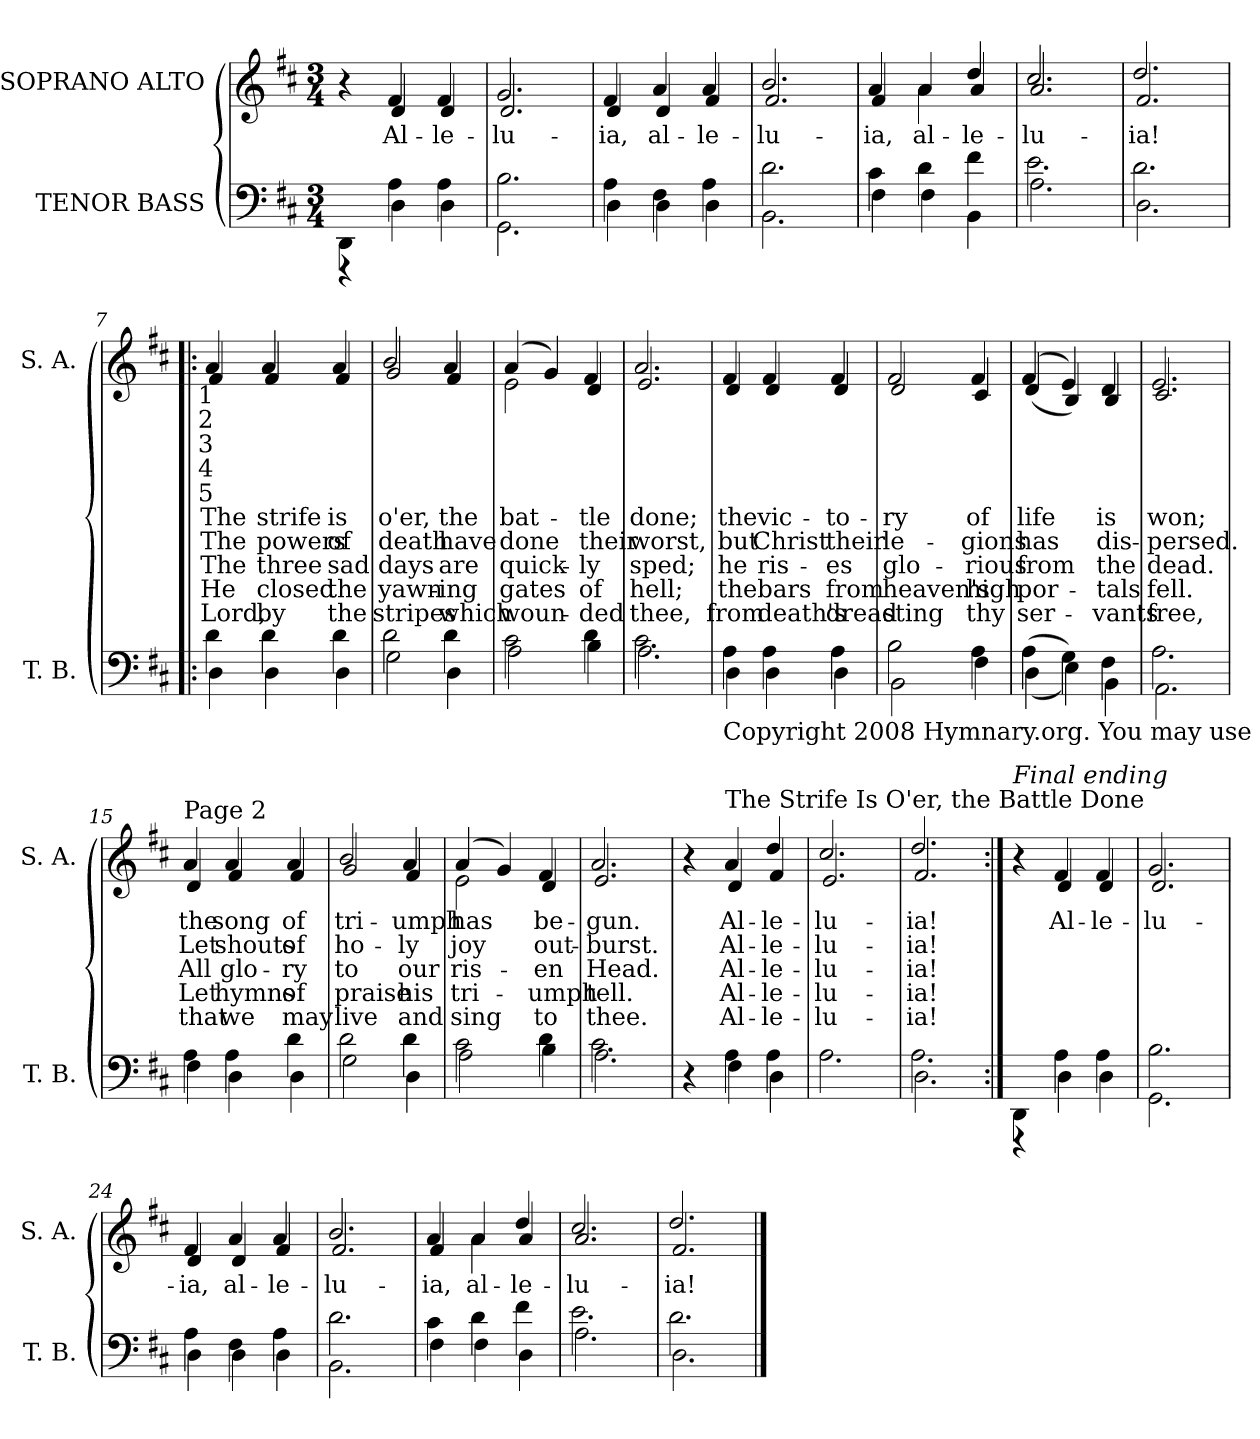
**kern	**kern	**text	**text	**text	**text	**text
*part2	*part1	*part1	*part1	*part1	*part1	*part1
*staff2	*staff1	*staff1	*staff1	*staff1	*staff1	*staff1
*I"TENOR BASS	*I"SOPRANO ALTO	*	*	*	*	*
*I'T. B.	*I'S. A.	*	*	*	*	*
!!LO:PB:g=z
*clefF4	*clefG2	*	*	*	*	*
*k[f#c#]	*k[f#c#]	*	*	*	*	*
*D:	*D:	*	*	*	*	*
*M3/4	*M3/4	*	*	*	*	*
=	=	=	=	=	=	=
*^	*^	*	*	*	*	*
*	*^	*	*	*	*	*	*	*
4DDi\	4r	4ryy	4r	4ryy	.	.	.	.	.
!	!	!	!	!	!LO:LY:b:color=#000000	!	!	!	!
2ryy	4Ai\	4Di\	4f#i/	4di/	Al-	.	.	.	.
!	!	!	!	!	!LO:LY:b:color=#000000	!	!	!	!
.	4Ai\	4Di\	4f#i/	4di/	-le-	.	.	.	.
=1	=1	=1	=1	=1	=1	=1	=1	=1	=1
!	!	!	!	!	!LO:LY:b:color=#000000	!	!	!	!
*	*v	*v	*	*	*	*	*	*	*
2.Bi\	2.GGi\	2.gi/	2.di/	-lu-	.	.	.	.
=2	=2	=2	=2	=2	=2	=2	=2	=2
!	!	!	!	!LO:LY:b:color=#000000	!	!	!	!
4Ai\	4Di\	4f#i/	4di/	-ia,	.	.	.	.
!	!	!	!	!LO:LY:b:color=#000000	!	!	!	!
4F#i\	4Di\	4ai/	4di/	al-	.	.	.	.
!	!	!	!	!LO:LY:b:color=#000000	!	!	!	!
4Ai\	4Di\	4ai/	4f#i/	-le-	.	.	.	.
=3	=3	=3	=3	=3	=3	=3	=3	=3
!	!	!	!	!LO:LY:b:color=#000000	!	!	!	!
2.di\	2.BBi\	2.bi/	2.f#i/	-lu-	.	.	.	.
=4	=4	=4	=4	=4	=4	=4	=4	=4
!	!	!	!	!LO:LY:b:color=#000000	!	!	!	!
4c#i\	4F#i\	4ai/	4f#i/	-ia,	.	.	.	.
!	!	!	!	!LO:LY:b:color=#000000	!	!	!	!
4di\	4F#i\	4ai/	4ai\	al-	.	.	.	.
!	!	!	!	!LO:LY:b:color=#000000	!	!	!	!
4f#i\	4BBi\	4ddi/	4ai/	-le-	.	.	.	.
=5	=5	=5	=5	=5	=5	=5	=5	=5
!	!	!	!	!LO:LY:b:color=#000000	!	!	!	!
2.ei\	2.Ai\	2.cc#i/	2.ai/	-lu-	.	.	.	.
=6	=6	=6	=6	=6	=6	=6	=6	=6
!	!	!	!	!LO:LY:b:color=#000000	!	!	!	!
2.di\	2.Di\	2.ddi/	2.f#i/	-ia!	.	.	.	.
!!LO:LB:g=z	!!
=7!|:	=7!|:	=7!|:	=7!|:	=7!|:	=7!|:	=7!|:	=7!|:	=7!|:
!	!	!LO:TX:b:cj:t=1	!	!	!	!	!	!
!	!	!LO:TX:b:cj:t=2	!	!	!	!	!	!
!	!	!LO:TX:b:cj:t=3	!	!	!	!	!	!
!	!	!LO:TX:b:cj:t=4	!	!	!	!	!	!
!	!	!LO:TX:b:cj:t=5	!	!	!	!	!	!
!	!	!	!	!LO:LY:b:color=#000000	!LO:LY:b:color=#000000	!LO:LY:b:color=#000000	!LO:LY:b:color=#000000	!LO:LY:b:color=#000000
4di\	4Di\	4ai/	4f#i/	The	The	The	He	Lord,
!	!	!	!	!LO:LY:b:color=#000000	!LO:LY:b:color=#000000	!LO:LY:b:color=#000000	!LO:LY:b:color=#000000	!LO:LY:b:color=#000000
4di\	4Di\	4ai/	4f#i/	strife	powers	three	closed	by
!	!	!	!	!LO:LY:b:color=#000000	!LO:LY:b:color=#000000	!LO:LY:b:color=#000000	!LO:LY:b:color=#000000	!LO:LY:b:color=#000000
4di\	4Di\	4ai/	4f#i/	is	of	sad	the	the
=8	=8	=8	=8	=8	=8	=8	=8	=8
!	!	!	!	!LO:LY:b:color=#000000	!LO:LY:b:color=#000000	!LO:LY:b:color=#000000	!LO:LY:b:color=#000000	!LO:LY:b:color=#000000
2di\	2Gi\	2bi/	2gi/	o'er,	death	days	yawn-	stripes
!	!	!	!	!LO:LY:b:color=#000000	!LO:LY:b:color=#000000	!LO:LY:b:color=#000000	!LO:LY:b:color=#000000	!LO:LY:b:color=#000000
4di\	4Di\	4ai/	4f#i/	the	have	are	-ing	which
=9	=9	=9	=9	=9	=9	=9	=9	=9
!	!	!	!	!LO:LY:b:color=#000000	!LO:LY:b:color=#000000	!LO:LY:b:color=#000000	!LO:LY:b:color=#000000	!LO:LY:b:color=#000000
2c#i\	2Ai\	(4ai/	2ei\	bat-	done	quick-	gates	woun-
.	.	4gi/)	.	.	.	.	.	.
!	!	!	!	!LO:LY:b:color=#000000	!LO:LY:b:color=#000000	!LO:LY:b:color=#000000	!LO:LY:b:color=#000000	!LO:LY:b:color=#000000
4di\	4Bi\	4f#i/	4di/	-tle	their	-ly	of	-ded
=10	=10	=10	=10	=10	=10	=10	=10	=10
!	!	!	!	!LO:LY:b:color=#000000	!LO:LY:b:color=#000000	!LO:LY:b:color=#000000	!LO:LY:b:color=#000000	!LO:LY:b:color=#000000
2.c#i\	2.Ai\	2.ai/	2.ei/	done;	worst,	sped;	hell;	thee,
!!LO:LB:g=z	!!
=11	=11	=11	=11	=11	=11	=11	=11	=11
!LO:TX:b:t=Copyright 2008 Hymnary.org. You may use this score in personal and corporate worship settings. Commercial use and republication are prohibited without written consent.	!	!	!	!	!	!	!	!
!	!	!	!	!LO:LY:b:color=#000000	!LO:LY:b:color=#000000	!LO:LY:b:color=#000000	!LO:LY:b:color=#000000	!LO:LY:b:color=#000000
4Ai\	4Di\	4f#i/	4di/	the	but	he	the	from
!	!	!	!	!LO:LY:b:color=#000000	!LO:LY:b:color=#000000	!LO:LY:b:color=#000000	!LO:LY:b:color=#000000	!LO:LY:b:color=#000000
4Ai\	4Di\	4f#i/	4di/	vic-	Christ	ris-	bars	death's
!	!	!	!	!LO:LY:b:color=#000000	!LO:LY:b:color=#000000	!LO:LY:b:color=#000000	!LO:LY:b:color=#000000	!LO:LY:b:color=#000000
4Ai\	4Di\	4f#i/	4di/	-to-	their	-es	from	dread
=12	=12	=12	=12	=12	=12	=12	=12	=12
!	!	!	!	!LO:LY:b:color=#000000	!LO:LY:b:color=#000000	!LO:LY:b:color=#000000	!LO:LY:b:color=#000000	!LO:LY:b:color=#000000
2Bi\	2BBi\	2f#i/	2di/	-ry	le-	glo-	heaven's	sting
!	!	!	!	!LO:LY:b:color=#000000	!LO:LY:b:color=#000000	!LO:LY:b:color=#000000	!LO:LY:b:color=#000000	!LO:LY:b:color=#000000
4Ai\	4F#i\	4f#i/	4c#i/	of	-gions	-rious	high	thy
=13	=13	=13	=13	=13	=13	=13	=13	=13
!	!	!	!	!LO:LY:b:color=#000000	!LO:LY:b:color=#000000	!LO:LY:b:color=#000000	!LO:LY:b:color=#000000	!LO:LY:b:color=#000000
(4Ai\	(4Di\	(4f#i/	(4di/	life	has	from	por-	ser-
4Gi\)	4Ei\)	4ei/)	4Bi/)	.	.	.	.	.
!	!	!	!	!LO:LY:b:color=#000000	!LO:LY:b:color=#000000	!LO:LY:b:color=#000000	!LO:LY:b:color=#000000	!LO:LY:b:color=#000000
4F#i\	4BBi\	4di/	4Bi/	is	dis-	the	-tals	-vants
=14	=14	=14	=14	=14	=14	=14	=14	=14
!	!	!	!	!LO:LY:b:color=#000000	!LO:LY:b:color=#000000	!LO:LY:b:color=#000000	!LO:LY:b:color=#000000	!LO:LY:b:color=#000000
2.Ai\	2.AAi\	2.ei/	2.c#i/	won;	-persed.	dead.	fell.	free,
!!LO:PB:g=z	!!
=15	=15	=15	=15	=15	=15	=15	=15	=15
!	!	!LO:TX:a:t=Page 2	!	!	!	!	!	!
!	!	!	!	!LO:LY:b:color=#000000	!LO:LY:b:color=#000000	!LO:LY:b:color=#000000	!LO:LY:b:color=#000000	!LO:LY:b:color=#000000
4Ai\	4F#i\	4ai/	4di/	the	Let	All	Let	that
!	!	!	!	!LO:LY:b:color=#000000	!LO:LY:b:color=#000000	!LO:LY:b:color=#000000	!LO:LY:b:color=#000000	!LO:LY:b:color=#000000
4Ai\	4Di\	4ai/	4f#i/	song	shouts	glo-	hymns	we
!	!	!	!	!LO:LY:b:color=#000000	!LO:LY:b:color=#000000	!LO:LY:b:color=#000000	!LO:LY:b:color=#000000	!LO:LY:b:color=#000000
4di\	4Di\	4ai/	4f#i/	of	of	-ry	of	may
=16	=16	=16	=16	=16	=16	=16	=16	=16
!	!	!	!	!LO:LY:b:color=#000000	!LO:LY:b:color=#000000	!LO:LY:b:color=#000000	!LO:LY:b:color=#000000	!LO:LY:b:color=#000000
2di\	2Gi\	2bi/	2gi/	tri-	ho-	to	praise	live
!	!	!	!	!LO:LY:b:color=#000000	!LO:LY:b:color=#000000	!LO:LY:b:color=#000000	!LO:LY:b:color=#000000	!LO:LY:b:color=#000000
4di\	4Di\	4ai/	4f#i/	-umph	-ly	our	his	and
=17	=17	=17	=17	=17	=17	=17	=17	=17
!	!	!	!	!LO:LY:b:color=#000000	!LO:LY:b:color=#000000	!LO:LY:b:color=#000000	!LO:LY:b:color=#000000	!LO:LY:b:color=#000000
2c#i\	2Ai\	(4ai/	2ei\	has	joy	ris-	tri-	sing
.	.	4gi/)	.	.	.	.	.	.
!	!	!	!	!LO:LY:b:color=#000000	!LO:LY:b:color=#000000	!LO:LY:b:color=#000000	!LO:LY:b:color=#000000	!LO:LY:b:color=#000000
4di\	4Bi\	4f#i/	4di/	be-	out-	-en	-umph	to
=18	=18	=18	=18	=18	=18	=18	=18	=18
!	!	!	!	!LO:LY:b:color=#000000	!LO:LY:b:color=#000000	!LO:LY:b:color=#000000	!LO:LY:b:color=#000000	!LO:LY:b:color=#000000
2.c#i\	2.Ai\	2.ai/	2.ei/	-gun.	-burst.	Head.	tell.	thee.
=19	=19	=19	=19	=19	=19	=19	=19	=19
4r	4ryy	4r	4ryy	.	.	.	.	.
!	!	!LO:TX:a:t=The Strife Is O'er, the Battle Done	!	!	!	!	!	!
!	!	!	!	!LO:LY:b:color=#000000	!LO:LY:b:color=#000000	!LO:LY:b:color=#000000	!LO:LY:b:color=#000000	!LO:LY:b:color=#000000
4Ai\	4F#i\	4ai/	4di/	Al-	Al-	Al-	Al-	Al-
!	!	!	!	!LO:LY:b:color=#000000	!LO:LY:b:color=#000000	!LO:LY:b:color=#000000	!LO:LY:b:color=#000000	!LO:LY:b:color=#000000
4Ai\	4Di\	4ddi/	4f#i/	-le-	-le-	-le-	-le-	-le-
=20	=20	=20	=20	=20	=20	=20	=20	=20
!	!	!	!	!LO:LY:b:color=#000000	!LO:LY:b:color=#000000	!LO:LY:b:color=#000000	!LO:LY:b:color=#000000	!LO:LY:b:color=#000000
2.Ai\	2.Ai\yy	2.cc#i/	2.ei/	-lu-	-lu-	-lu-	-lu-	-lu-
=21	=21	=21	=21	=21	=21	=21	=21	=21
!	!	!	!	!LO:LY:b:color=#000000	!LO:LY:b:color=#000000	!LO:LY:b:color=#000000	!LO:LY:b:color=#000000	!LO:LY:b:color=#000000
2.Ai\	2.Di\	2.ddi/	2.f#i/	-ia!	-ia!	-ia!	-ia!	-ia!
!!LO:LB:g=z	!!
=22:|!	=22:|!	=22:|!	=22:|!	=22:|!	=22:|!	=22:|!	=22:|!	=22:|!
*	*^	*	*	*	*	*	*	*
!	!	!	!LO:TX:a:i:t=Final ending	!	!	!	!	!	!
4DDi\	4r	4ryy	4r	4ryy	.	.	.	.	.
!	!	!	!	!	!LO:LY:b:color=#000000	!	!	!	!
2ryy	4Ai\	4Di\	4f#i/	4di/	Al-	.	.	.	.
!	!	!	!	!	!LO:LY:b:color=#000000	!	!	!	!
.	4Ai\	4Di\	4f#i/	4di/	-le-	.	.	.	.
=23	=23	=23	=23	=23	=23	=23	=23	=23	=23
!	!	!	!	!	!LO:LY:b:color=#000000	!	!	!	!
*	*v	*v	*	*	*	*	*	*	*
2.Bi\	2.GGi\	2.gi/	2.di/	-lu-	.	.	.	.
=24	=24	=24	=24	=24	=24	=24	=24	=24
!	!	!	!	!LO:LY:b:color=#000000	!	!	!	!
4Ai\	4Di\	4f#i/	4di/	-ia,	.	.	.	.
!	!	!	!	!LO:LY:b:color=#000000	!	!	!	!
4F#i\	4Di\	4ai/	4di/	al-	.	.	.	.
!	!	!	!	!LO:LY:b:color=#000000	!	!	!	!
4Ai\	4Di\	4ai/	4f#i/	-le-	.	.	.	.
=25	=25	=25	=25	=25	=25	=25	=25	=25
!	!	!	!	!LO:LY:b:color=#000000	!	!	!	!
2.di\	2.BBi\	2.bi/	2.f#i/	-lu-	.	.	.	.
=26	=26	=26	=26	=26	=26	=26	=26	=26
!	!	!	!	!LO:LY:b:color=#000000	!	!	!	!
4c#i\	4F#i\	4ai/	4f#i/	-ia,	.	.	.	.
!	!	!	!	!LO:LY:b:color=#000000	!	!	!	!
4di\	4F#i\	4ai/	4ai\	al-	.	.	.	.
!	!	!	!	!LO:LY:b:color=#000000	!	!	!	!
4f#i\	4Di\	4ddi/	4ai/	-le-	.	.	.	.
=27	=27	=27	=27	=27	=27	=27	=27	=27
!	!	!	!	!LO:LY:b:color=#000000	!	!	!	!
2.ei\	2.Ai\	2.cc#i/	2.ai/	-lu-	.	.	.	.
=28	=28	=28	=28	=28	=28	=28	=28	=28
!	!	!	!	!LO:LY:b:color=#000000	!	!	!	!
2.di\	2.Di\	2.ddi/	2.f#i/	-ia!	.	.	.	.
*v	*v	*	*	*	*	*	*	*
*	*v	*v	*	*	*	*	*
==	==	==	==	==	==	==
*-	*-	*-	*-	*-	*-	*-
